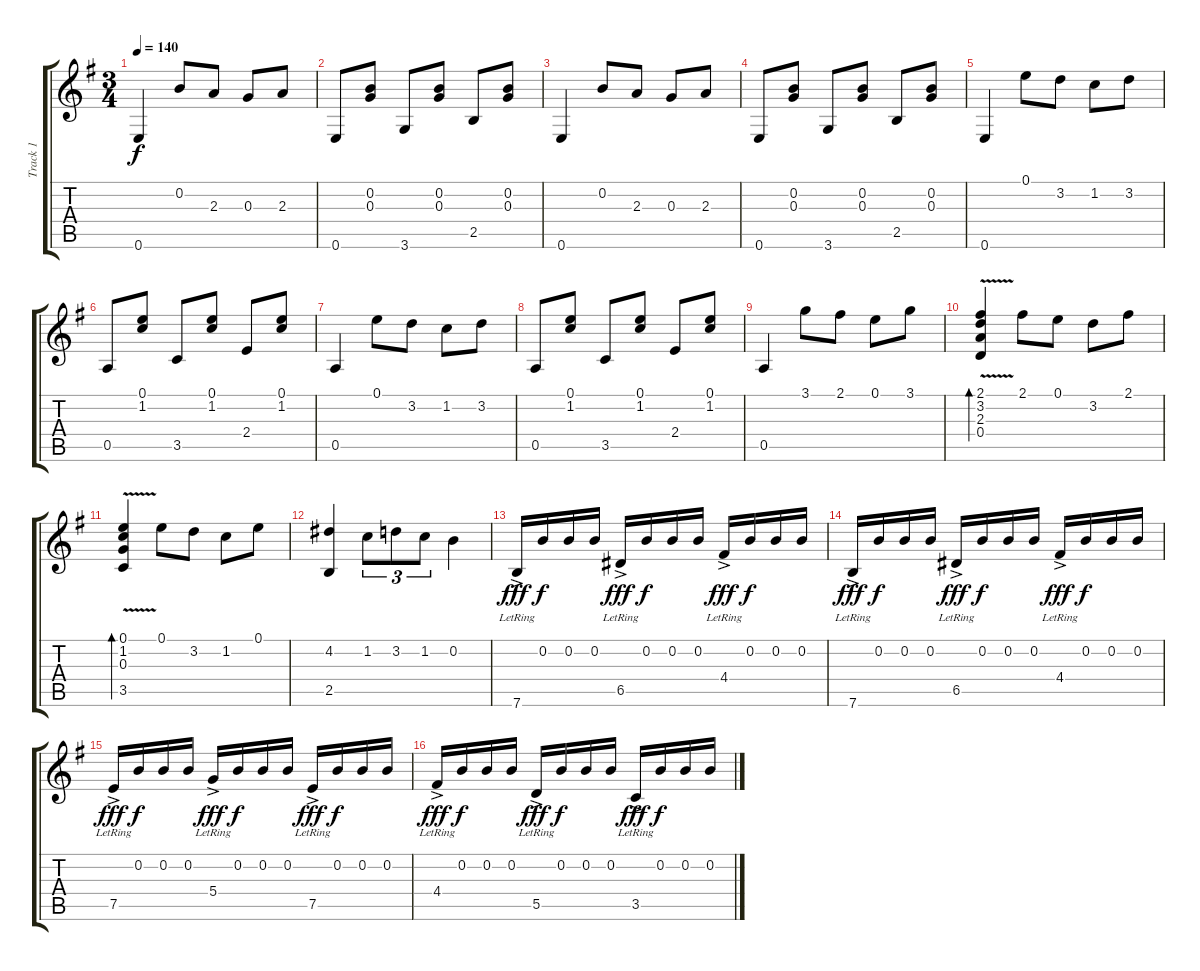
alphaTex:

\track ("Track 1" "Track 1") {instrument acousticguitarnylon}
\staff {score tabs}
\tuning (E4 B3 G3 D3 A2 E2) {hide}
\ts (3 4)
\tempo 140
\clef g2
\ks g
0.6.4{dy f instrument acousticguitarnylon} 0.2.8 2.3.8 0.3.8 2.3.8 |
0.6.8 (0.2 0.3).8 3.6.8 (0.2 0.3).8 2.5.8 (0.2 0.3).8 |
0.6.4 0.2.8 2.3.8 0.3.8 2.3.8 |
0.6.8 (0.2 0.3).8 3.6.8 (0.2 0.3).8 2.5.8 (0.2 0.3).8 |
0.6.4 0.1.8 3.2.8 1.2.8 3.2.8 |
0.5.8 (0.1 1.2).8 3.5.8 (0.1 1.2).8 2.4.8 (0.1 1.2).8 |
0.5.4 0.1.8 3.2.8 1.2.8 3.2.8 |
0.5.8 (0.1 1.2).8 3.5.8 (0.1 1.2).8 2.4.8 (0.1 1.2).8 |
0.5.4 3.1.8 2.1.8 0.1.8 3.1.8 |
(2.1 3.2 2.3{v} 0.4).4{bd 240} 2.1.8 0.1.8 3.2.8 2.1.8 |
(0.1 1.2{v} 0.3 3.5).4{bd 240} 0.1.8 3.2.8 1.2.8 0.1.8 |
(4.2 2.5).4 1.2.8{tu (3 2)} 3.2.8{tu (3 2)} 1.2.8{tu (3 2)} 0.2.4 |
7.6{ac lr}.16{dy fff} 0.2.16{dy f} 0.2.16 0.2.16 6.5{ac lr}.16{dy fff} 0.2.16{dy f} 0.2.16 0.2.16 4.4{ac lr}.16{dy fff} 0.2.16{dy f} 0.2.16 0.2.16 |
7.6{ac lr}.16{dy fff} 0.2.16{dy f} 0.2.16 0.2.16 6.5{ac lr}.16{dy fff} 0.2.16{dy f} 0.2.16 0.2.16 4.4{ac lr}.16{dy fff} 0.2.16{dy f} 0.2.16 0.2.16 |
7.5{ac lr}.16{dy fff} 0.2.16{dy f} 0.2.16 0.2.16 5.4{ac lr}.16{dy fff} 0.2.16{dy f} 0.2.16 0.2.16 7.5{ac lr}.16{dy fff} 0.2.16{dy f} 0.2.16 0.2.16 |
4.4{ac lr}.16{dy fff} 0.2.16{dy f} 0.2.16 0.2.16 5.5{ac lr}.16{dy fff} 0.2.16{dy f} 0.2.16 0.2.16 3.5{ac lr}.16{dy fff} 0.2.16{dy f} 0.2.16 0.2.16
